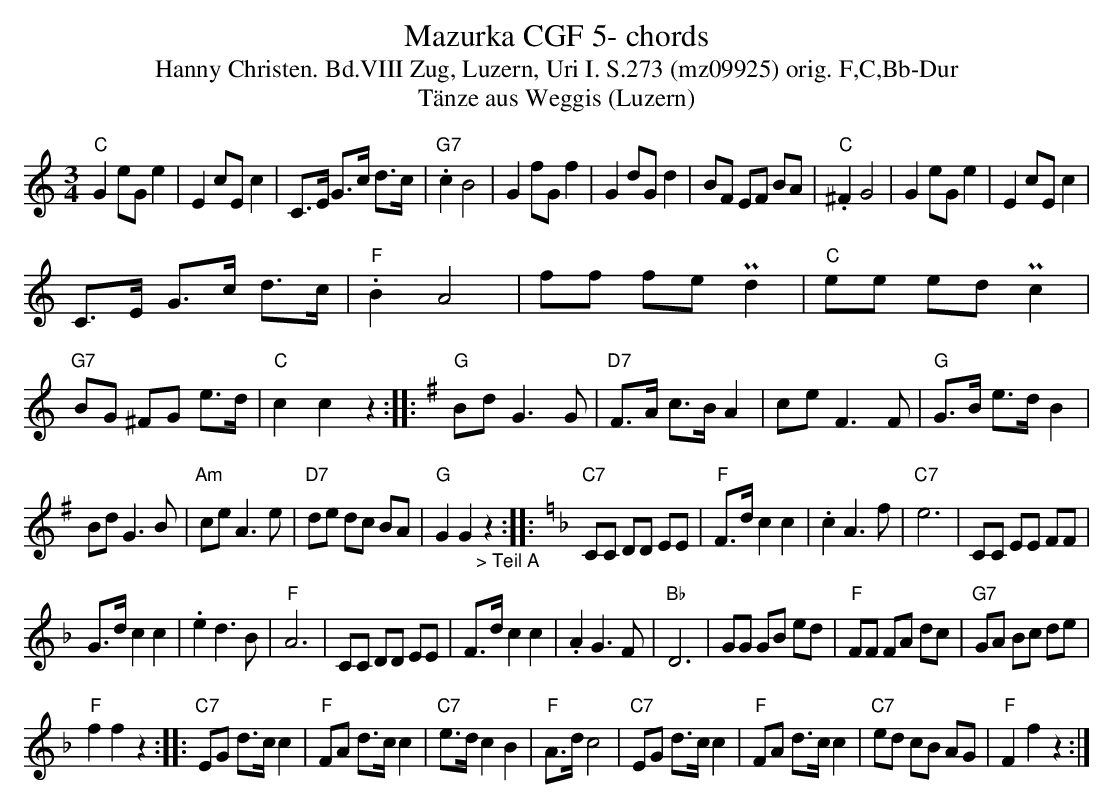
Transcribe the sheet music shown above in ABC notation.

X:1
T:Mazurka CGF 5- chords
T:Hanny Christen. Bd.VIII Zug, Luzern, Uri I. S.273 (mz09925) orig. F,C,Bb-Dur
T:T\"anze aus Weggis (Luzern)
M:3/4
L:1/8
K:Cmaj%%MIDI gchordon
"C"G2 eG e2 | E2 cE c2 | C>E G>c d>c | "G7".c2B4 | G2 fG f2 | G2 dG d2 | BF EF BA | "C".^F2 G4 | G2 eG e2 | E2 cE c2 |
C>E G>c d>c | "F".B2 A4 | ff fe Pd2 | "C"ee ed Pc2 | "G7"BG ^FG e>d | "C"c2c2z2 :: [K:Gmaj] "G"Bd G3G | "D7"F>A c>B A2 | ce F3F | "G"G>B e>d B2 |
Bd G3B | "Am"ce A3e | "D7"de dc BA | "G"G2G2"_> Teil A"z2 :: [K:Fmaj] "C7"CC DD EE | "F"F>d c2c2 | .c2 A3f | "C7"e6 | CC EE FF |
G>d c2c2 | .e2d3B | "F"A6 | CC DD EE | F>d c2c2 | .A2 G3F | "Bb"D6 | GG GB ed | "F"FF FA dc | "G7"GA Bc de |
"F"f2f2 z2 :: "C7"EG d>c c2 | "F"FA d>c c2 | "C7"e>d c2B2 | "F"A>d c4 | "C7"EG d>c c2 | "F"FA d>c c2 | "C7"ed cB AG | "F"F2f2z2 :|
